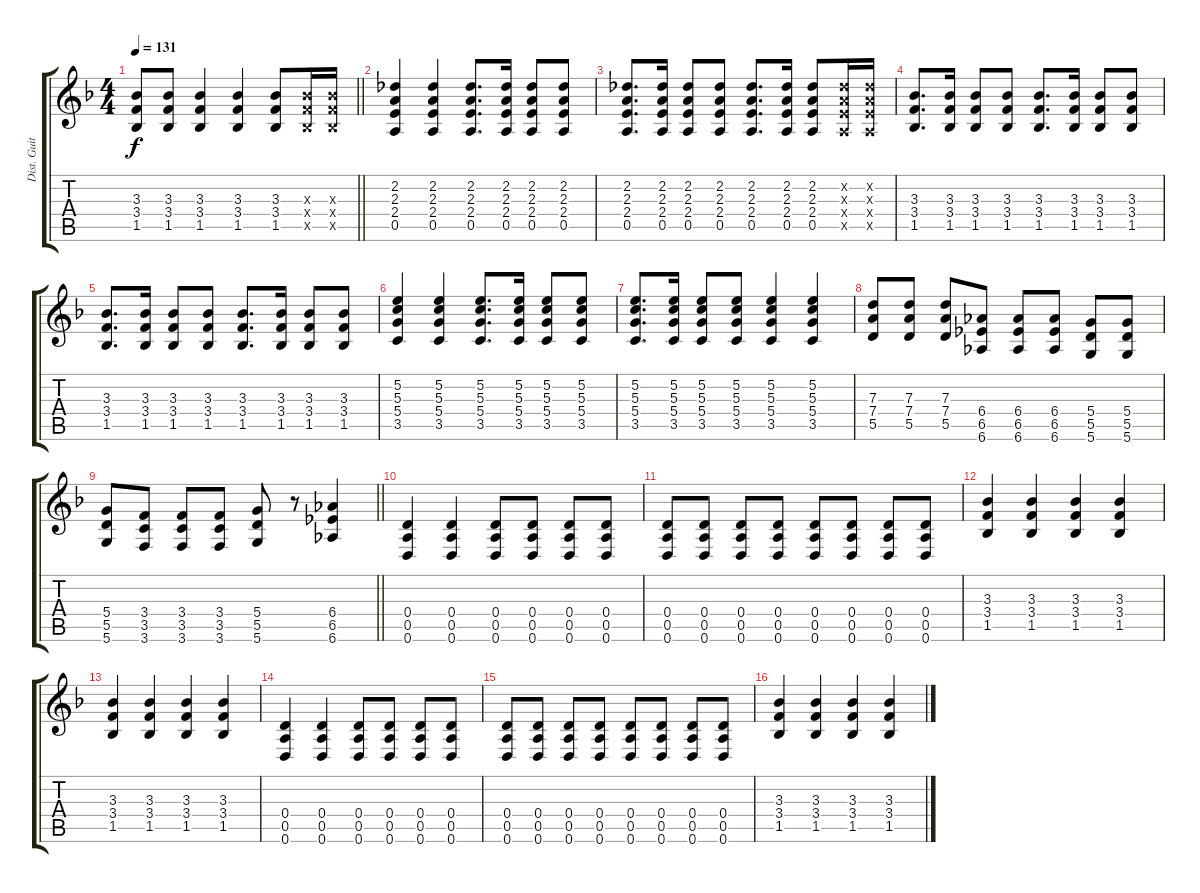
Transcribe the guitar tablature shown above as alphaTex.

\track ("Dist. Guitar 1" "Dist. Guit") {instrument distortionguitar}
\staff {score tabs}
\tuning (E4 B3 G3 D3 A2 D2) {hide}
\ts (4 4)
\tempo 131
\clef g2
\barLineRight lightlight
\ks f
(3.3{t} 3.4{t} 1.5{t}).8{dy f} (3.3 3.4 1.5).8 (3.3 3.4 1.5).4 (3.3 3.4 1.5).4 (3.3 3.4 1.5).8 (3.3{x} 3.4{x} 1.5{x}).16 (3.3{x} 3.4{x} 1.5{x}).16 |
(2.2 2.3 2.4 0.5).4 (2.2 2.3 2.4 0.5).4 (2.2 2.3 2.4 0.5).8{d} (2.2 2.3 2.4 0.5).16 (2.2 2.3 2.4 0.5).8 (2.2 2.3 2.4 0.5).8 |
(2.2 2.3 2.4 0.5).8{d} (2.2 2.3 2.4 0.5).16 (2.2 2.3 2.4 0.5).8 (2.2 2.3 2.4 0.5).8 (2.2 2.3 2.4 0.5).8{d} (2.2 2.3 2.4 0.5).16 (2.2 2.3 2.4 0.5).8 (2.2{x} 2.3{x} 2.4{x} 0.5{x}).16 (2.2{x} 2.3{x} 2.4{x} 0.5{x}).16 |
(3.3 3.4 1.5).8{d} (3.3 3.4 1.5).16 (3.3 3.4 1.5).8 (3.3 3.4 1.5).8 (3.3 3.4 1.5).8{d} (3.3 3.4 1.5).16 (3.3 3.4 1.5).8 (3.3 3.4 1.5).8 |
(3.3 3.4 1.5).8{d} (3.3 3.4 1.5).16 (3.3 3.4 1.5).8 (3.3 3.4 1.5).8 (3.3 3.4 1.5).8{d} (3.3 3.4 1.5).16 (3.3 3.4 1.5).8 (3.3 3.4 1.5).8 |
(5.2 5.3 5.4 3.5).4 (5.2 5.3 5.4 3.5).4 (5.2 5.3 5.4 3.5).8{d} (5.2 5.3 5.4 3.5).16 (5.2 5.3 5.4 3.5).8 (5.2 5.3 5.4 3.5).8 |
(5.2 5.3 5.4 3.5).8{d} (5.2 5.3 5.4 3.5).16 (5.2 5.3 5.4 3.5).8 (5.2 5.3 5.4 3.5).8 (5.2 5.3 5.4 3.5).4 (5.2 5.3 5.4 3.5).4 |
(7.3 7.4 5.5).8 (7.3 7.4 5.5).8 (7.3 7.4 5.5).8 (6.4 6.5 6.6).8 (6.4 6.5 6.6).8 (6.4 6.5 6.6).8 (5.4 5.5 5.6).8 (5.4 5.5 5.6).8 |
\barLineRight lightlight
(5.4 5.5 5.6).8 (3.4 3.5 3.6).8 (3.4 3.5 3.6).8 (3.4 3.5 3.6).8 (5.4 5.5 5.6).8 r.8 (6.4 6.5 6.6).4 |
(0.4 0.5 0.6).4 (0.4 0.5 0.6).4 (0.4 0.5 0.6).8 (0.4 0.5 0.6).8 (0.4 0.5 0.6).8 (0.4 0.5 0.6).8 |
(0.4 0.5 0.6).8 (0.4 0.5 0.6).8 (0.4 0.5 0.6).8 (0.4 0.5 0.6).8 (0.4 0.5 0.6).8 (0.4 0.5 0.6).8 (0.4 0.5 0.6).8 (0.4 0.5 0.6).8 |
(3.3 3.4 1.5).4 (3.3 3.4 1.5).4 (3.3 3.4 1.5).4 (3.3 3.4 1.5).4 |
(3.3 3.4 1.5).4 (3.3 3.4 1.5).4 (3.3 3.4 1.5).4 (3.3 3.4 1.5).4 |
(0.4 0.5 0.6).4 (0.4 0.5 0.6).4 (0.4 0.5 0.6).8 (0.4 0.5 0.6).8 (0.4 0.5 0.6).8 (0.4 0.5 0.6).8 |
(0.4 0.5 0.6).8 (0.4 0.5 0.6).8 (0.4 0.5 0.6).8 (0.4 0.5 0.6).8 (0.4 0.5 0.6).8 (0.4 0.5 0.6).8 (0.4 0.5 0.6).8 (0.4 0.5 0.6).8 |
(3.3 3.4 1.5).4 (3.3 3.4 1.5).4 (3.3 3.4 1.5).4 (3.3 3.4 1.5).4
